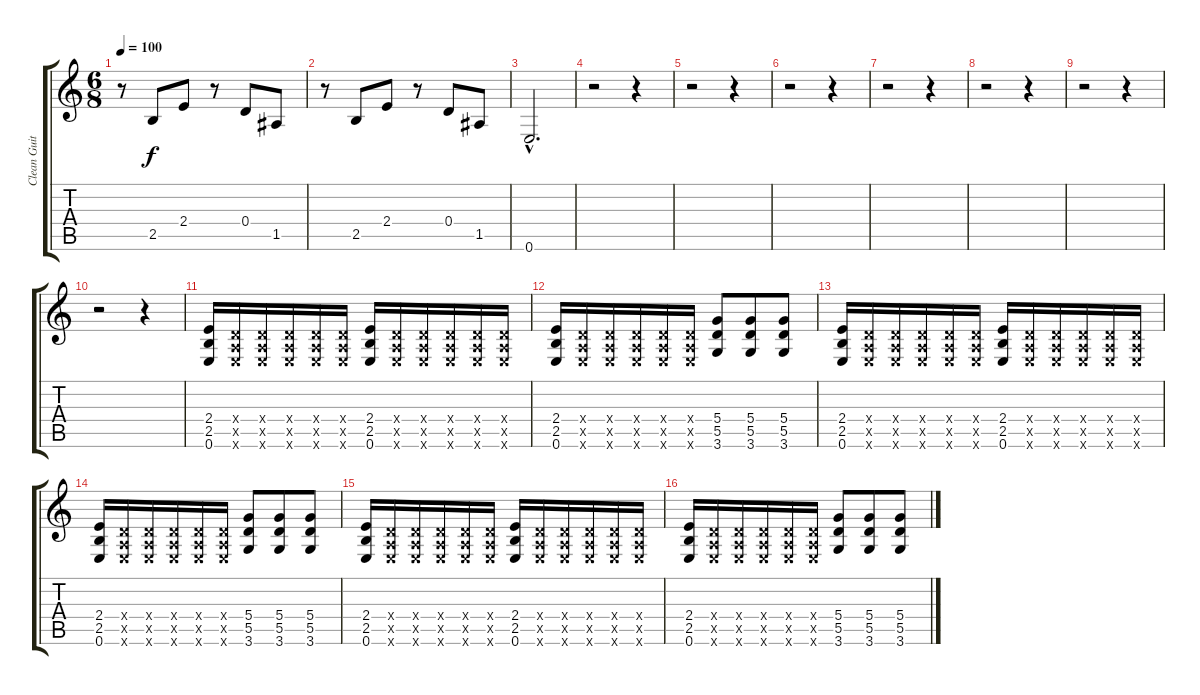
\track ("Clean Guit" "Clean Guit") {instrument electricguitarclean}
\staff {score tabs}
\tuning (E4 B3 G3 D3 A2 E2) {hide}
\ts (6 8)
\tempo 100
\clef g2
\ks c
r.8{dy f} 2.5.8 2.4.8 r.8 0.4.8 1.5.8 |
r.8 2.5.8 2.4.8 r.8 0.4.8 1.5.8 |
0.6{hac}.2{d} |
r.2 r.4 |
r.2 r.4 |
r.2 r.4 |
r.2 r.4 |
r.2 r.4 |
r.2 r.4 |
r.2 r.4 |
(2.4 2.5 0.6).16 (0.4{x} 0.5{x} 0.6{x}).16 (0.4{x} 0.5{x} 0.6{x}).16 (0.4{x} 0.5{x} 0.6{x}).16 (0.4{x} 0.5{x} 0.6{x}).16 (0.4{x} 0.5{x} 0.6{x}).16 (2.4 2.5 0.6).16 (0.4{x} 0.5{x} 0.6{x}).16 (0.4{x} 0.5{x} 0.6{x}).16 (0.4{x} 0.5{x} 0.6{x}).16 (0.4{x} 0.5{x} 0.6{x}).16 (0.4{x} 0.5{x} 0.6{x}).16 |
(2.4 2.5 0.6).16 (0.4{x} 0.5{x} 0.6{x}).16 (0.4{x} 0.5{x} 0.6{x}).16 (0.4{x} 0.5{x} 0.6{x}).16 (0.4{x} 0.5{x} 0.6{x}).16 (0.4{x} 0.5{x} 0.6{x}).16 (5.4 5.5 3.6).8 (5.4 5.5 3.6).8 (5.4 5.5 3.6).8 |
(2.4 2.5 0.6).16 (0.4{x} 0.5{x} 0.6{x}).16 (0.4{x} 0.5{x} 0.6{x}).16 (0.4{x} 0.5{x} 0.6{x}).16 (0.4{x} 0.5{x} 0.6{x}).16 (0.4{x} 0.5{x} 0.6{x}).16 (2.4 2.5 0.6).16 (0.4{x} 0.5{x} 0.6{x}).16 (0.4{x} 0.5{x} 0.6{x}).16 (0.4{x} 0.5{x} 0.6{x}).16 (0.4{x} 0.5{x} 0.6{x}).16 (0.4{x} 0.5{x} 0.6{x}).16 |
(2.4 2.5 0.6).16 (0.4{x} 0.5{x} 0.6{x}).16 (0.4{x} 0.5{x} 0.6{x}).16 (0.4{x} 0.5{x} 0.6{x}).16 (0.4{x} 0.5{x} 0.6{x}).16 (0.4{x} 0.5{x} 0.6{x}).16 (5.4 5.5 3.6).8 (5.4 5.5 3.6).8 (5.4 5.5 3.6).8 |
(2.4 2.5 0.6).16 (0.4{x} 0.5{x} 0.6{x}).16 (0.4{x} 0.5{x} 0.6{x}).16 (0.4{x} 0.5{x} 0.6{x}).16 (0.4{x} 0.5{x} 0.6{x}).16 (0.4{x} 0.5{x} 0.6{x}).16 (2.4 2.5 0.6).16 (0.4{x} 0.5{x} 0.6{x}).16 (0.4{x} 0.5{x} 0.6{x}).16 (0.4{x} 0.5{x} 0.6{x}).16 (0.4{x} 0.5{x} 0.6{x}).16 (0.4{x} 0.5{x} 0.6{x}).16 |
(2.4 2.5 0.6).16 (0.4{x} 0.5{x} 0.6{x}).16 (0.4{x} 0.5{x} 0.6{x}).16 (0.4{x} 0.5{x} 0.6{x}).16 (0.4{x} 0.5{x} 0.6{x}).16 (0.4{x} 0.5{x} 0.6{x}).16 (5.4 5.5 3.6).8 (5.4 5.5 3.6).8 (5.4 5.5 3.6).8
